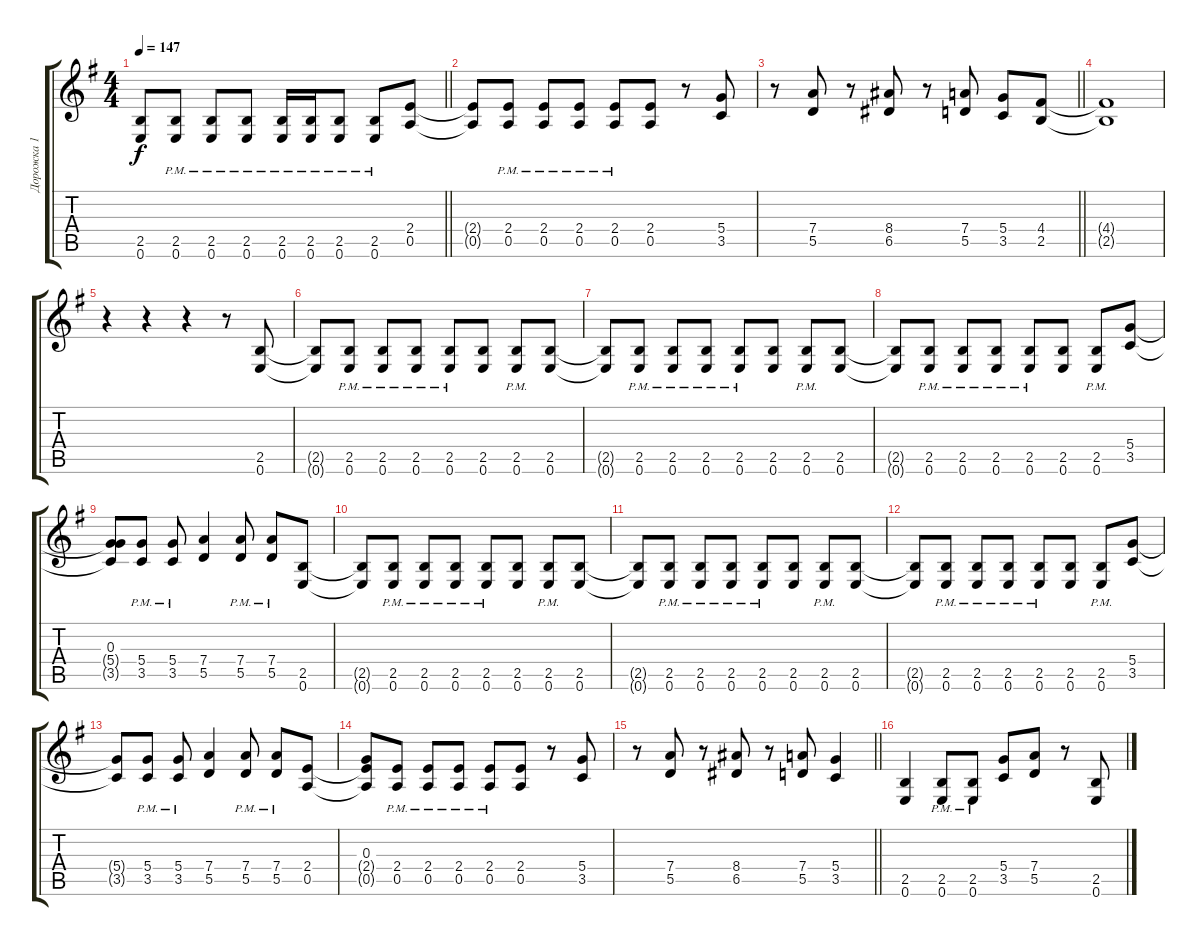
\track ("Дорожка 1" "Дорожка 1") {instrument overdrivenguitar}
\staff {score tabs}
\tuning (E4 B3 G3 D3 A2 E2) {hide}
\ts (4 4)
\tempo 147
\clef g2
\barLineRight lightlight
\ks eminor
(2.5{t} 0.6{t}).8{dy f} (2.5{pm} 0.6{pm}).8 (2.5{pm} 0.6{pm}).8 (2.5{pm} 0.6{pm}).8 (2.5{pm} 0.6{pm}).16 (2.5{pm} 0.6{pm}).16 (2.5{pm} 0.6{pm}).8 (2.5{pm} 0.6{pm}).8 (2.4 0.5).8 |
(2.4{t} 0.5{t}).8 (2.4{pm} 0.5{pm}).8 (2.4{pm} 0.5{pm}).8 (2.4{pm} 0.5{pm}).8 (2.4{pm} 0.5{pm}).8 (2.4 0.5).8 r.8 (5.4 3.5).8 |
\barLineRight lightlight
r.8 (7.4 5.5).8 r.8 (8.4 6.5).8 r.8 (7.4 5.5).8 (5.4 3.5).8 (4.4 2.5).8 |
(4.4{t} 2.5{t}).1 |
r.4 r.4 r.4 r.8 (2.5 0.6).8 |
(2.5{t} 0.6{t}).8 (2.5{pm} 0.6{pm}).8 (2.5{pm} 0.6{pm}).8 (2.5{pm} 0.6{pm}).8 (2.5{pm} 0.6{pm}).8 (2.5 0.6).8 (2.5{pm} 0.6{pm}).8 (2.5 0.6).8 |
(2.5{t} 0.6{t}).8 (2.5{pm} 0.6{pm}).8 (2.5{pm} 0.6{pm}).8 (2.5{pm} 0.6{pm}).8 (2.5{pm} 0.6{pm}).8 (2.5 0.6).8 (2.5{pm} 0.6{pm}).8 (2.5 0.6).8 |
(2.5{t} 0.6{t}).8 (2.5{pm} 0.6{pm}).8 (2.5{pm} 0.6{pm}).8 (2.5{pm} 0.6{pm}).8 (2.5{pm} 0.6{pm}).8 (2.5 0.6).8 (2.5{pm} 0.6{pm}).8 (5.4 3.5).8 |
(0.3 5.4{t} 3.5{t}).8 (5.4{pm} 3.5{pm}).8 (5.4{pm} 3.5{pm}).8 (7.4 5.5).4 (7.4{pm} 5.5{pm}).8 (7.4{pm} 5.5{pm}).8 (2.5 0.6).8 |
(2.5{t} 0.6{t}).8 (2.5{pm} 0.6{pm}).8 (2.5{pm} 0.6{pm}).8 (2.5{pm} 0.6{pm}).8 (2.5{pm} 0.6{pm}).8 (2.5 0.6).8 (2.5{pm} 0.6{pm}).8 (2.5 0.6).8 |
(2.5{t} 0.6{t}).8 (2.5{pm} 0.6{pm}).8 (2.5{pm} 0.6{pm}).8 (2.5{pm} 0.6{pm}).8 (2.5{pm} 0.6{pm}).8 (2.5 0.6).8 (2.5{pm} 0.6{pm}).8 (2.5 0.6).8 |
(2.5{t} 0.6{t}).8 (2.5{pm} 0.6{pm}).8 (2.5{pm} 0.6{pm}).8 (2.5{pm} 0.6{pm}).8 (2.5{pm} 0.6{pm}).8 (2.5 0.6).8 (2.5{pm} 0.6{pm}).8 (5.4 3.5).8 |
(5.4{t} 3.5{t}).8 (5.4{pm} 3.5{pm}).8 (5.4{pm} 3.5{pm}).8 (7.4 5.5).4 (7.4{pm} 5.5{pm}).8 (7.4{pm} 5.5{pm}).8 (2.4 0.5).8 |
(0.3 2.4{t} 0.5{t}).8 (2.4{pm} 0.5{pm}).8 (2.4{pm} 0.5{pm}).8 (2.4{pm} 0.5{pm}).8 (2.4{pm} 0.5{pm}).8 (2.4 0.5).8 r.8 (5.4 3.5).8 |
\barLineRight lightlight
r.8 (7.4 5.5).8 r.8 (8.4 6.5).8 r.8 (7.4 5.5).8 (5.4 3.5).4 |
(2.5 0.6).4 (2.5{pm} 0.6{pm}).8 (2.5{pm} 0.6{pm}).8 (5.4 3.5).8 (7.4 5.5).8 r.8 (2.5 0.6).8
